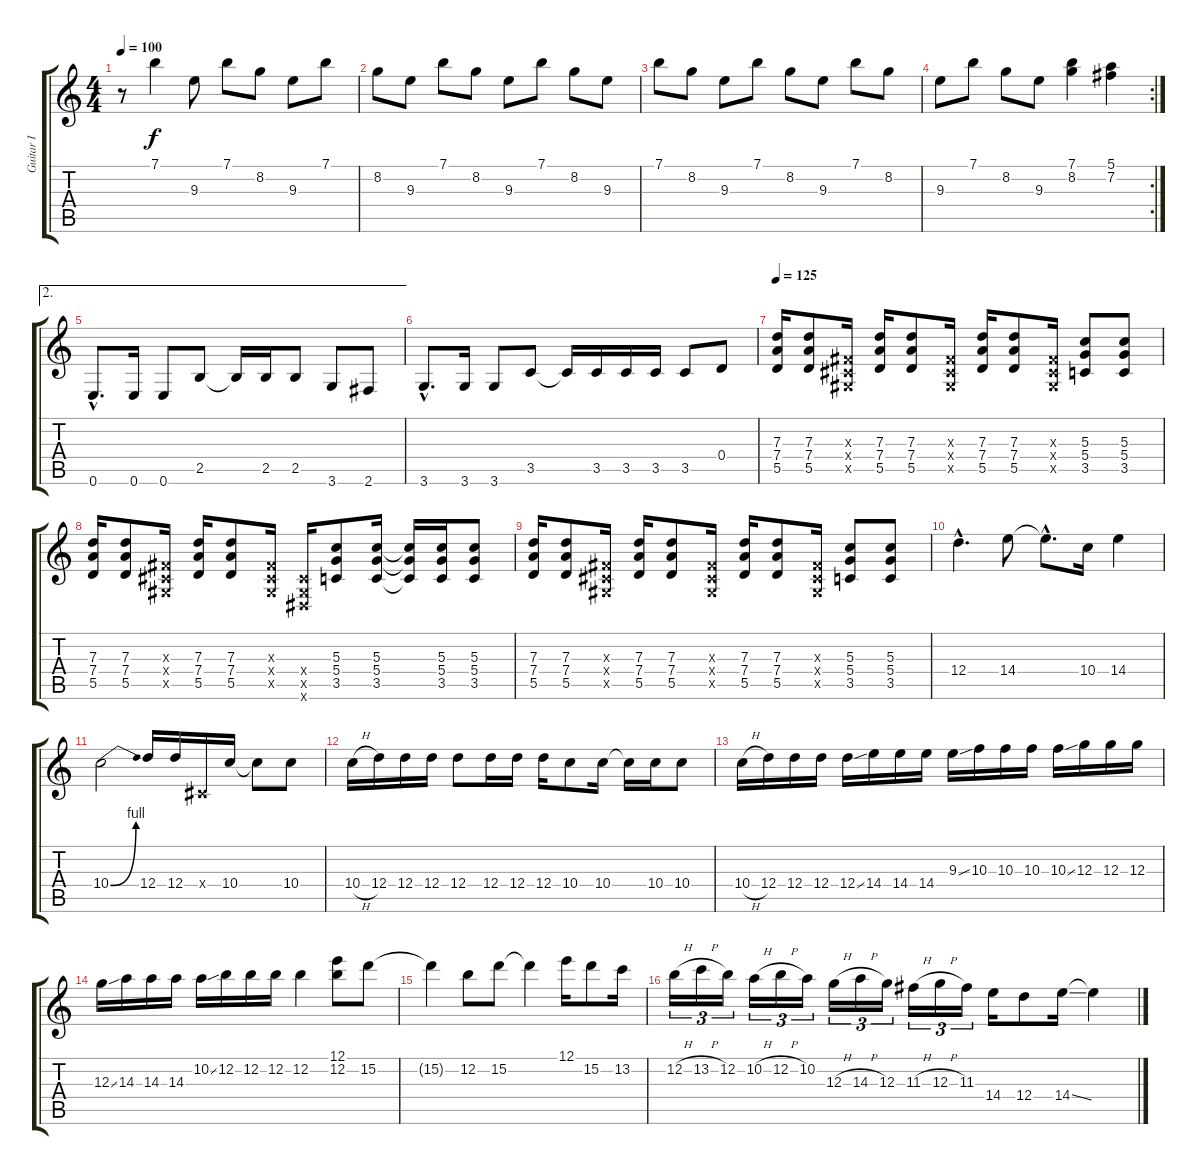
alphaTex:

\track ("Guitar I" "Guitar I") {instrument overdrivenguitar}
\staff {score tabs}
\tuning (E4 B3 G3 D3 A2 E2) {hide}
\ts (4 4)
\tempo 100
\clef g2
\ks c
r.8{dy f} 7.1.4 9.3.8 7.1.8 8.2.8 9.3.8 7.1.8 |
8.2.8 9.3.8 7.1.8 8.2.8 9.3.8 7.1.8 8.2.8 9.3.8 |
7.1.8 8.2.8 9.3.8 7.1.8 8.2.8 9.3.8 7.1.8 8.2.8 |
\rc 2
9.3.8 7.1.8 8.2.8 9.3.8 (7.1 8.2).4 (5.1 7.2).4 |
\ae 2
0.6{hac}.8{d} 0.6.16 0.6.8 2.5.8 2.5{t}.16 2.5.16 2.5.8 3.6.8 2.6.8 |
3.6{hac}.8{d} 3.6.16 3.6.8 3.5.8 3.5{t}.16 3.5.16 3.5.16 3.5.16 3.5.8 0.4.8 |
\tempo 125
(7.3 7.4 5.5).16 (7.3 7.4 5.5).8 (-1.3{x} -1.4{x} -1.5{x}).16 (7.3 7.4 5.5).16 (7.3 7.4 5.5).8 (-1.3{x} -1.4{x} -1.5{x}).16 (7.3 7.4 5.5).16 (7.3 7.4 5.5).8 (-1.3{x} -1.4{x} -1.5{x}).16 (5.3 5.4 3.5).8 (5.3 5.4 3.5).8 |
(7.3 7.4 5.5).16 (7.3 7.4 5.5).8 (-1.3{x} -1.4{x} -1.5{x}).16 (7.3 7.4 5.5).16 (7.3 7.4 5.5).8 (-1.3{x} -1.4{x} -1.5{x}).16 (-1.4{x} -1.5{x} -1.6{x}).16 (5.3 5.4 3.5).8 (5.3 5.4 3.5).16 (5.3{t} 5.4{t} 3.5{t}).16 (5.3 5.4 3.5).16 (5.3 5.4 3.5).8 |
(7.3 7.4 5.5).16 (7.3 7.4 5.5).8 (-1.3{x} -1.4{x} -1.5{x}).16 (7.3 7.4 5.5).16 (7.3 7.4 5.5).8 (-1.3{x} -1.4{x} -1.5{x}).16 (7.3 7.4 5.5).16 (7.3 7.4 5.5).8 (-1.3{x} -1.4{x} -1.5{x}).16 (5.3 5.4 3.5).8 (5.3 5.4 3.5).8 |
12.4{hac}.4{d volume 13} 14.4.8 14.4{hac t}.8{d} 10.4.16 14.4.4 |
10.4{be (bend 0 0 60 4)}.2 12.4.16 12.4.16 -1.4{x}.16 10.4.16 10.4{t}.8 10.4.8 |
10.4{h}.16 12.4.16 12.4.16 12.4.16 12.4.8 12.4.16 12.4.16 12.4.16 10.4.8 10.4.16 10.4{t}.16 10.4.16 10.4.8 |
10.4{h}.16 12.4.16 12.4.16 12.4.16 12.4{ss}.16 14.4.16 14.4.16 14.4.16 9.3{ss}.16 10.3.16 10.3.16 10.3.16 10.3{ss}.16 12.3.16 12.3.16 12.3.16 |
12.3{ss}.16 14.3.16 14.3.16 14.3.16 10.2{ss}.16 12.2.16 12.2.16 12.2.16 12.2.4 (12.1 12.2).8 15.2.8 |
15.2{t}.4 12.2.8 15.2.8 15.2{t}.4 12.1.16 15.2.8 13.2.16 |
12.2{h}.16{tu (3 2)} 13.2{h}.16{tu (3 2)} 12.2.16{tu (3 2)} 10.2{h}.16{tu (3 2)} 12.2{h}.16{tu (3 2)} 10.2.16{tu (3 2)} 12.3{h}.16{tu (3 2)} 14.3{h}.16{tu (3 2)} 12.3.16{tu (3 2)} 11.3{h}.16{tu (3 2)} 12.3{h}.16{tu (3 2)} 11.3.16{tu (3 2)} 14.4.16 12.4.8 14.4{ss}.16 14.4{t}.4
